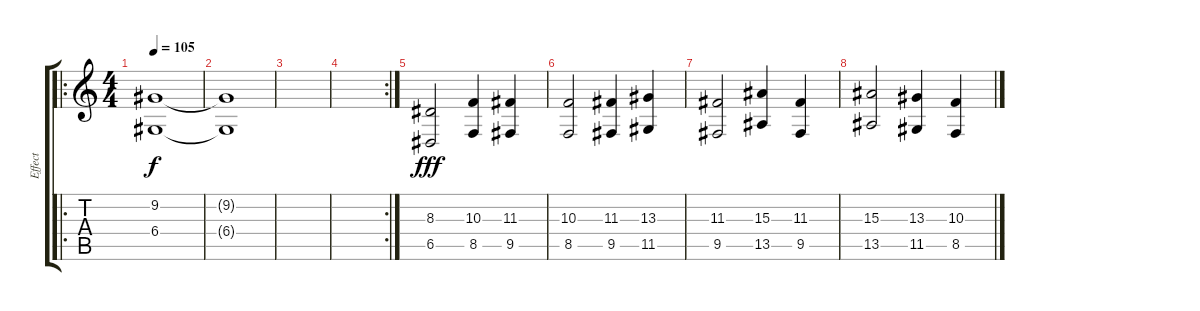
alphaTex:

\track ("Effect" "Effect") {instrument violin}
\staff {score tabs}
\tuning (E4 B3 G3 D3 A2 E2) {hide}
\ro
\ts (4 4)
\tempo 105
\clef g2
\ks c
(9.2{t} 6.4{t}).1{dy f} |
(9.2{t} 6.4{t}).1 |
|
\rc 2
|
(8.3 6.5).2{dy fff instrument violin} (10.3 8.5).4 (11.3 9.5).4 |
(10.3 8.5).2 (11.3 9.5).4 (13.3 11.5).4 |
(11.3 9.5).2 (15.3 13.5).4 (11.3 9.5).4 |
(15.3 13.5).2 (13.3 11.5).4 (10.3 8.5).4
